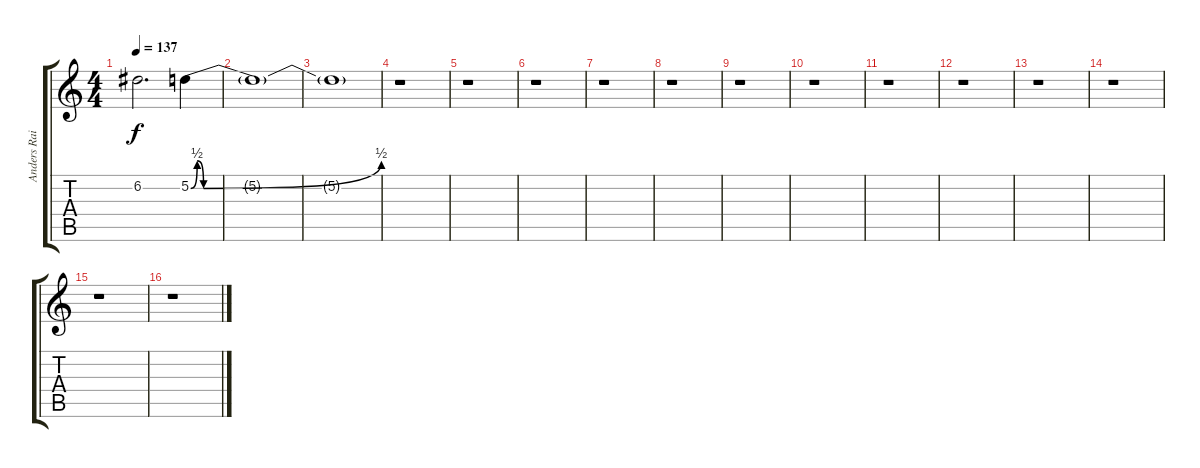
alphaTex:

\track ("Anders Rain" "Anders Rai") {instrument overdrivenguitar}
\staff {score tabs}
\tuning (D4 A3 F3 C3 G2 D2) {hide}
\ts (4 4)
\tempo 137
\clef g2
\ks c
6.2.2{d dy f} 5.2{be (custom 0 0 2 2 4 0 60 2)}.4 |
5.2{t}.1 |
5.2{t}.1 |
r.1 |
r.1 |
r.1 |
r.1 |
r.1 |
r.1 |
r.1 |
r.1 |
r.1 |
r.1 |
r.1 |
r.1 |
r.1
